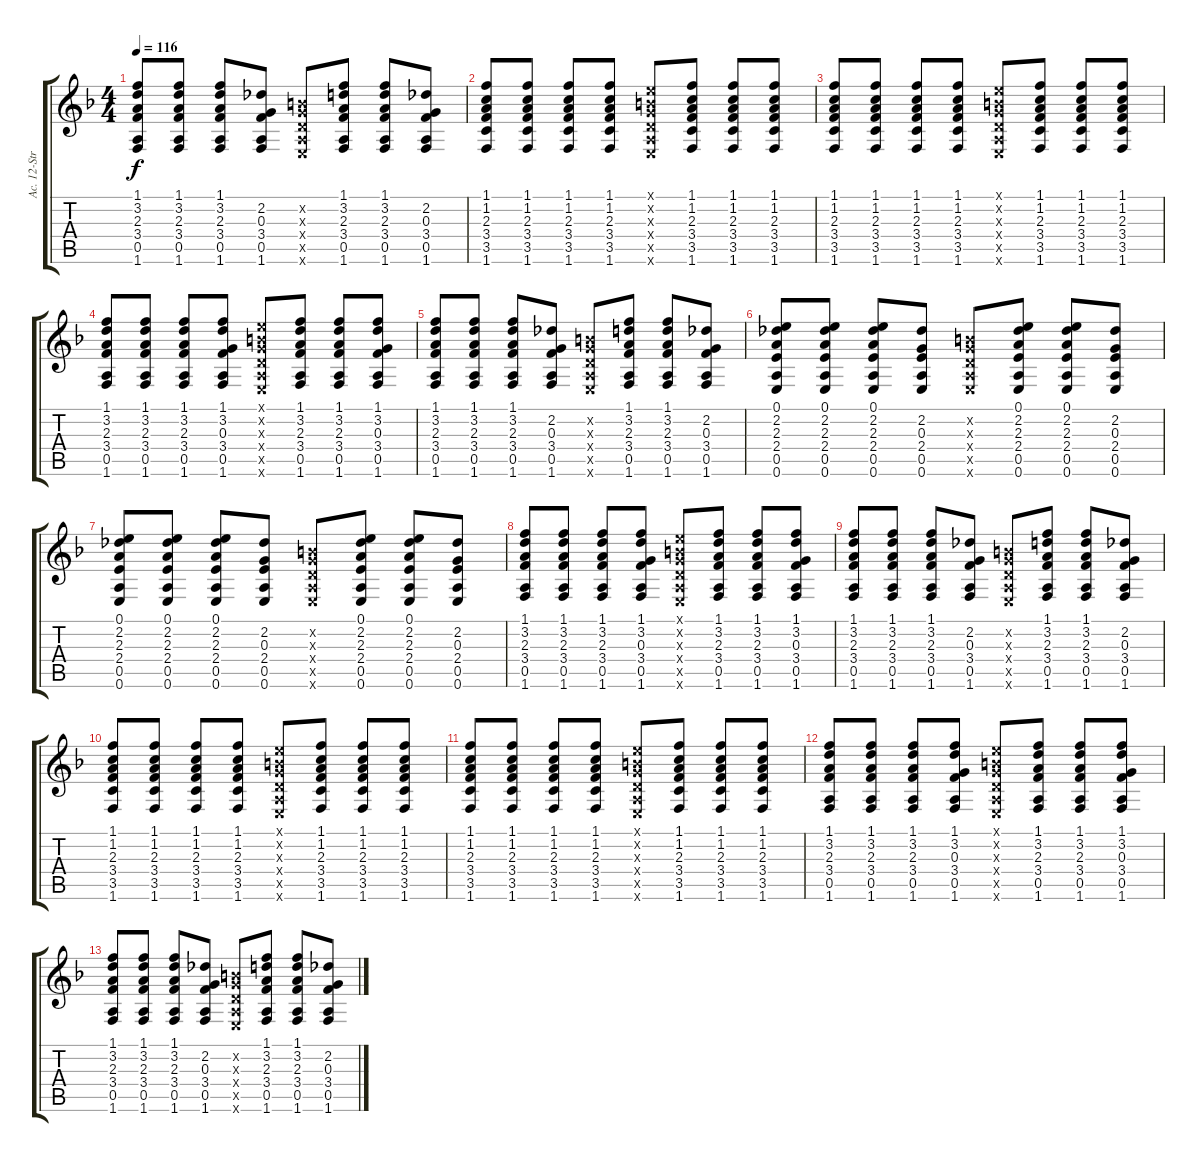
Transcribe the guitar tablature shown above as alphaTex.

\track ("Ac. 12-Str. Gtr." "Ac. 12-Str") {instrument acousticguitarsteel}
\staff {score tabs}
\tuning (E4 B3 G3 D3 A2 E2) {hide}
\ts (4 4)
\tempo 116
\clef g2
\ks dminor
(1.1 3.2 2.3 3.4 0.5 1.6).8{dy f} (1.1 3.2 2.3 3.4 0.5 1.6).8 (1.1 3.2 2.3 3.4 0.5 1.6).8 (2.2 0.3 3.4 0.5 1.6).8 (0.2{x} 0.3{x} 0.4{x} 0.5{x} 0.6{x}).8 (1.1 3.2 2.3 3.4 0.5 1.6).8 (1.1 3.2 2.3 3.4 0.5 1.6).8 (2.2 0.3 3.4 0.5 1.6).8 |
(1.1 1.2 2.3 3.4 3.5 1.6).8 (1.1 1.2 2.3 3.4 3.5 1.6).8 (1.1 1.2 2.3 3.4 3.5 1.6).8 (1.1 1.2 2.3 3.4 3.5 1.6).8 (0.1{x} 0.2{x} 0.3{x} 0.4{x} 0.5{x} 0.6{x}).8 (1.1 1.2 2.3 3.4 3.5 1.6).8 (1.1 1.2 2.3 3.4 3.5 1.6).8 (1.1 1.2 2.3 3.4 3.5 1.6).8 |
(1.1 1.2 2.3 3.4 3.5 1.6).8 (1.1 1.2 2.3 3.4 3.5 1.6).8 (1.1 1.2 2.3 3.4 3.5 1.6).8 (1.1 1.2 2.3 3.4 3.5 1.6).8 (0.1{x} 0.2{x} 0.3{x} 0.4{x} 0.5{x} 0.6{x}).8 (1.1 1.2 2.3 3.4 3.5 1.6).8 (1.1 1.2 2.3 3.4 3.5 1.6).8 (1.1 1.2 2.3 3.4 3.5 1.6).8 |
(1.1 3.2 2.3 3.4 0.5 1.6).8 (1.1 3.2 2.3 3.4 0.5 1.6).8 (1.1 3.2 2.3 3.4 0.5 1.6).8 (1.1 3.2 0.3 3.4 0.5 1.6).8 (0.1{x} 0.2{x} 0.3{x} 0.4{x} 0.5{x} 0.6{x}).8 (1.1 3.2 2.3 3.4 0.5 1.6).8 (1.1 3.2 2.3 3.4 0.5 1.6).8 (1.1 3.2 0.3 3.4 0.5 1.6).8 |
(1.1 3.2 2.3 3.4 0.5 1.6).8 (1.1 3.2 2.3 3.4 0.5 1.6).8 (1.1 3.2 2.3 3.4 0.5 1.6).8 (2.2 0.3 3.4 0.5 1.6).8 (0.2{x} 0.3{x} 0.4{x} 0.5{x} 0.6{x}).8 (1.1 3.2 2.3 3.4 0.5 1.6).8 (1.1 3.2 2.3 3.4 0.5 1.6).8 (2.2 0.3 3.4 0.5 1.6).8 |
(0.1 2.2 2.3 2.4 0.5 0.6).8{volume 4} (0.1 2.2 2.3 2.4 0.5 0.6).8 (0.1 2.2 2.3 2.4 0.5 0.6).8 (2.2 0.3 2.4 0.5 0.6).8 (0.2{x} 0.3{x} 0.4{x} 0.5{x} 0.6{x}).8 (0.1 2.2 2.3 2.4 0.5 0.6).8 (0.1 2.2 2.3 2.4 0.5 0.6).8 (2.2 0.3 2.4 0.5 0.6).8 |
(0.1 2.2 2.3 2.4 0.5 0.6).8 (0.1 2.2 2.3 2.4 0.5 0.6).8 (0.1 2.2 2.3 2.4 0.5 0.6).8 (2.2 0.3 2.4 0.5 0.6).8 (0.2{x} 0.3{x} 0.4{x} 0.5{x} 0.6{x}).8 (0.1 2.2 2.3 2.4 0.5 0.6).8 (0.1 2.2 2.3 2.4 0.5 0.6).8 (2.2 0.3 2.4 0.5 0.6).8 |
(1.1 3.2 2.3 3.4 0.5 1.6).8 (1.1 3.2 2.3 3.4 0.5 1.6).8 (1.1 3.2 2.3 3.4 0.5 1.6).8 (1.1 3.2 0.3 3.4 0.5 1.6).8 (0.1{x} 0.2{x} 0.3{x} 0.4{x} 0.5{x} 0.6{x}).8 (1.1 3.2 2.3 3.4 0.5 1.6).8 (1.1 3.2 2.3 3.4 0.5 1.6).8 (1.1 3.2 0.3 3.4 0.5 1.6).8 |
(1.1 3.2 2.3 3.4 0.5 1.6).8 (1.1 3.2 2.3 3.4 0.5 1.6).8 (1.1 3.2 2.3 3.4 0.5 1.6).8 (2.2 0.3 3.4 0.5 1.6).8 (0.2{x} 0.3{x} 0.4{x} 0.5{x} 0.6{x}).8 (1.1 3.2 2.3 3.4 0.5 1.6).8 (1.1 3.2 2.3 3.4 0.5 1.6).8 (2.2 0.3 3.4 0.5 1.6).8 |
(1.1 1.2 2.3 3.4 3.5 1.6).8{volume 0} (1.1 1.2 2.3 3.4 3.5 1.6).8 (1.1 1.2 2.3 3.4 3.5 1.6).8 (1.1 1.2 2.3 3.4 3.5 1.6).8 (0.1{x} 0.2{x} 0.3{x} 0.4{x} 0.5{x} 0.6{x}).8 (1.1 1.2 2.3 3.4 3.5 1.6).8 (1.1 1.2 2.3 3.4 3.5 1.6).8 (1.1 1.2 2.3 3.4 3.5 1.6).8 |
(1.1 1.2 2.3 3.4 3.5 1.6).8 (1.1 1.2 2.3 3.4 3.5 1.6).8 (1.1 1.2 2.3 3.4 3.5 1.6).8 (1.1 1.2 2.3 3.4 3.5 1.6).8 (0.1{x} 0.2{x} 0.3{x} 0.4{x} 0.5{x} 0.6{x}).8 (1.1 1.2 2.3 3.4 3.5 1.6).8 (1.1 1.2 2.3 3.4 3.5 1.6).8 (1.1 1.2 2.3 3.4 3.5 1.6).8 |
(1.1 3.2 2.3 3.4 0.5 1.6).8 (1.1 3.2 2.3 3.4 0.5 1.6).8 (1.1 3.2 2.3 3.4 0.5 1.6).8 (1.1 3.2 0.3 3.4 0.5 1.6).8 (0.1{x} 0.2{x} 0.3{x} 0.4{x} 0.5{x} 0.6{x}).8 (1.1 3.2 2.3 3.4 0.5 1.6).8 (1.1 3.2 2.3 3.4 0.5 1.6).8 (1.1 3.2 0.3 3.4 0.5 1.6).8 |
(1.1 3.2 2.3 3.4 0.5 1.6).8 (1.1 3.2 2.3 3.4 0.5 1.6).8 (1.1 3.2 2.3 3.4 0.5 1.6).8 (2.2 0.3 3.4 0.5 1.6).8 (0.2{x} 0.3{x} 0.4{x} 0.5{x} 0.6{x}).8 (1.1 3.2 2.3 3.4 0.5 1.6).8 (1.1 3.2 2.3 3.4 0.5 1.6).8 (2.2 0.3 3.4 0.5 1.6).8
